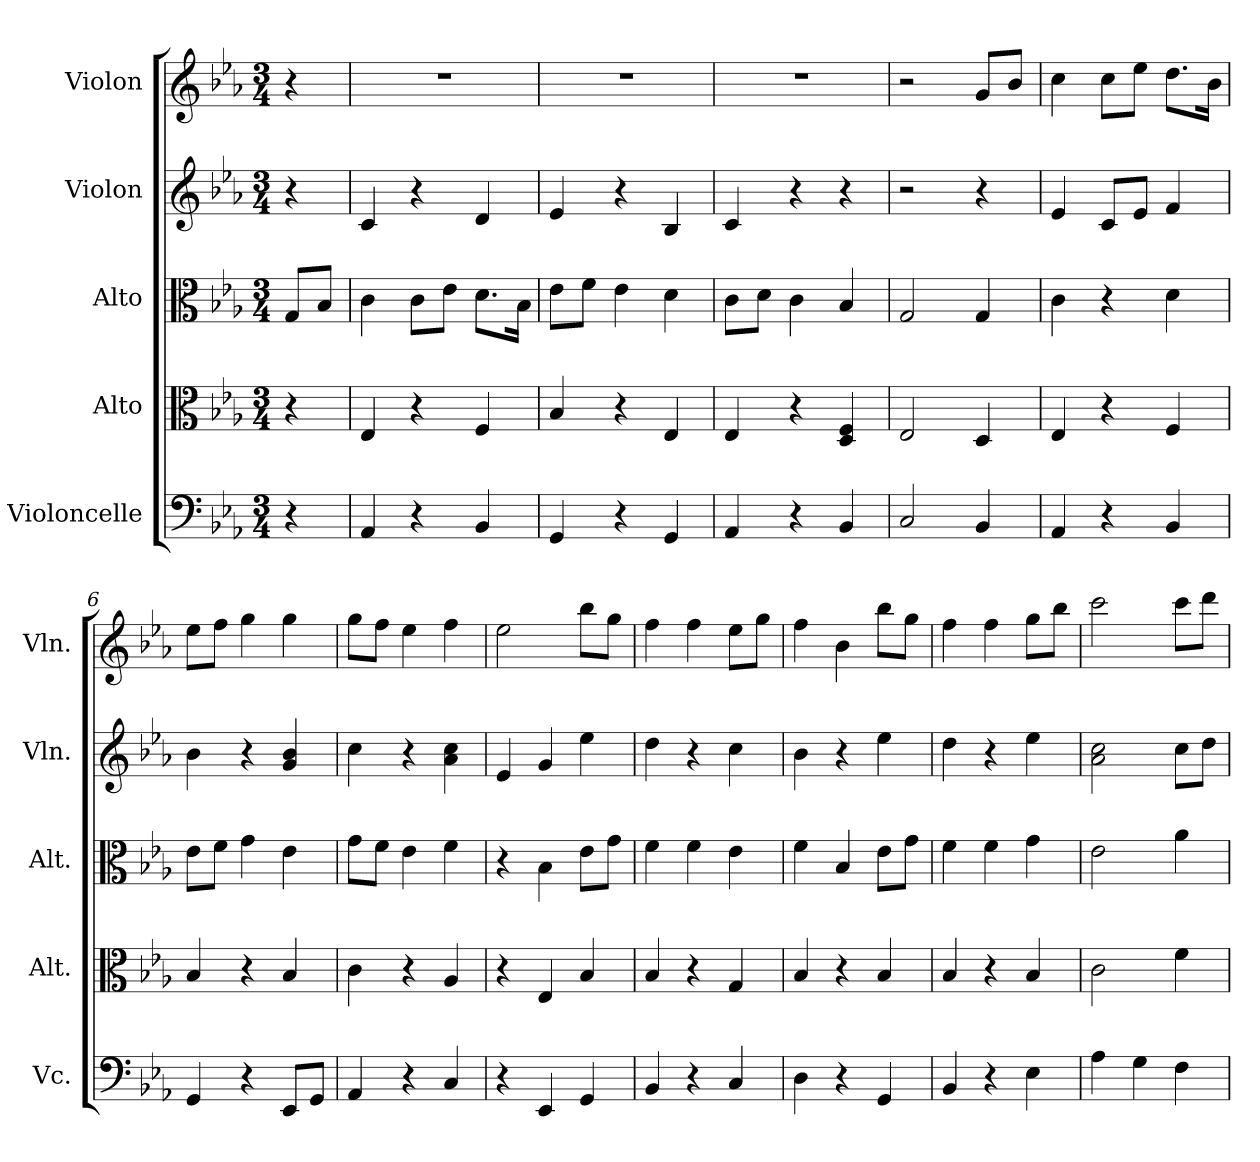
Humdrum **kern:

**kern	**kern	**kern	**kern	**kern
*part5	*part4	*part3	*part2	*part1
*staff5	*staff4	*staff3	*staff2	*staff1
*I"Violoncelle	*I"Alto	*I"Alto	*I"Violon	*I"Violon
*I'Vc.	*I'Alt.	*I'Alt.	*I'Vln.	*I'Vln.
*clefF4	*clefC3	*clefC3	*clefG2	*clefG2
*k[b-e-a-]	*k[b-e-a-]	*k[b-e-a-]	*k[b-e-a-]	*k[b-e-a-]
*M3/4	*M3/4	*M3/4	*M3/4	*M3/4
*MM65	*MM65	*MM65	*MM65	*MM65
=	=	=	=	=
4r	4r	8G/L	4r	4r
.	.	8B-/J	.	.
=1	=1	=1	=1	=1
4AA-/	4E-/	4c\	4c/	2.r
4r	4r	8c\L	4r	.
.	.	8e-\J	.	.
4BB-/	4F/	8.d\L	4d/	.
.	.	16B-\Jk	.	.
=2	=2	=2	=2	=2
4GG/	4B-/	8e-\L	4e-/	2.r
.	.	8f\J	.	.
4r	4r	4e-\	4r	.
4GG/	4E-/	4d\	4B-/	.
=3	=3	=3	=3	=3
4AA-/	4E-/	8c\L	4c/	2.r
.	.	8d\J	.	.
4r	4r	4c\	4r	.
4BB-/	4D/ 4F/	4B-/	4r	.
=4	=4	=4	=4	=4
2C/	2E-/	2G/	2r	2r
4BB-/	4D/	4G/	4r	8g/L
.	.	.	.	8b-/J
=5	=5	=5	=5	=5
4AA-/	4E-/	4c\	4e-/	4cc\
4r	4r	4r	8c/L	8cc\L
.	.	.	8e-/J	8ee-\J
4BB-/	4F/	4d\	4f/	8.dd\L
.	.	.	.	16b-\Jk
=6	=6	=6	=6	=6
4GG/	4B-/	8e-\L	4b-\	8ee-\L
.	.	8f\J	.	8ff\J
4r	4r	4g\	4r	4gg\
8EE-/L	4B-/	4e-\	4g/ 4b-/	4gg\
8GG/J	.	.	.	.
!!LO:LB:g=z
=7	=7	=7	=7	=7
4AA-/	4c\	8g\L	4cc\	8gg\L
.	.	8f\J	.	8ff\J
4r	4r	4e-\	4r	4ee-\
4C/	4A-/	4f\	4a-\ 4cc\	4ff\
=8	=8	=8	=8	=8
4r	4r	4r	4e-/	2ee-\
4EE-/	4E-/	4B-\	4g/	.
4GG/	4B-/	8e-\L	4ee-\	8bb-\L
.	.	8g\J	.	8gg\J
=9	=9	=9	=9	=9
4BB-/	4B-/	4f\	4dd\	4ff\
4r	4r	4f\	4r	4ff\
4C/	4G/	4e-\	4cc\	8ee-\L
.	.	.	.	8gg\J
=10	=10	=10	=10	=10
4D\	4B-/	4f\	4b-\	4ff\
4r	4r	4B-/	4r	4b-\
4GG/	4B-/	8e-\L	4ee-\	8bb-\L
.	.	8g\J	.	8gg\J
=11	=11	=11	=11	=11
4BB-/	4B-/	4f\	4dd\	4ff\
4r	4r	4f\	4r	4ff\
4E-\	4B-/	4g\	4ee-\	8gg\L
.	.	.	.	8bb-\J
=12	=12	=12	=12	=12
4A-\	2c\	2e-\	2a-\ 2cc\	2ccc\
4G\	.	.	.	.
4F\	4f\	4a-\	8cc\L	8ccc\L
.	.	.	8dd\J	8ddd\J
=	=	=	=	=
*-	*-	*-	*-	*-
